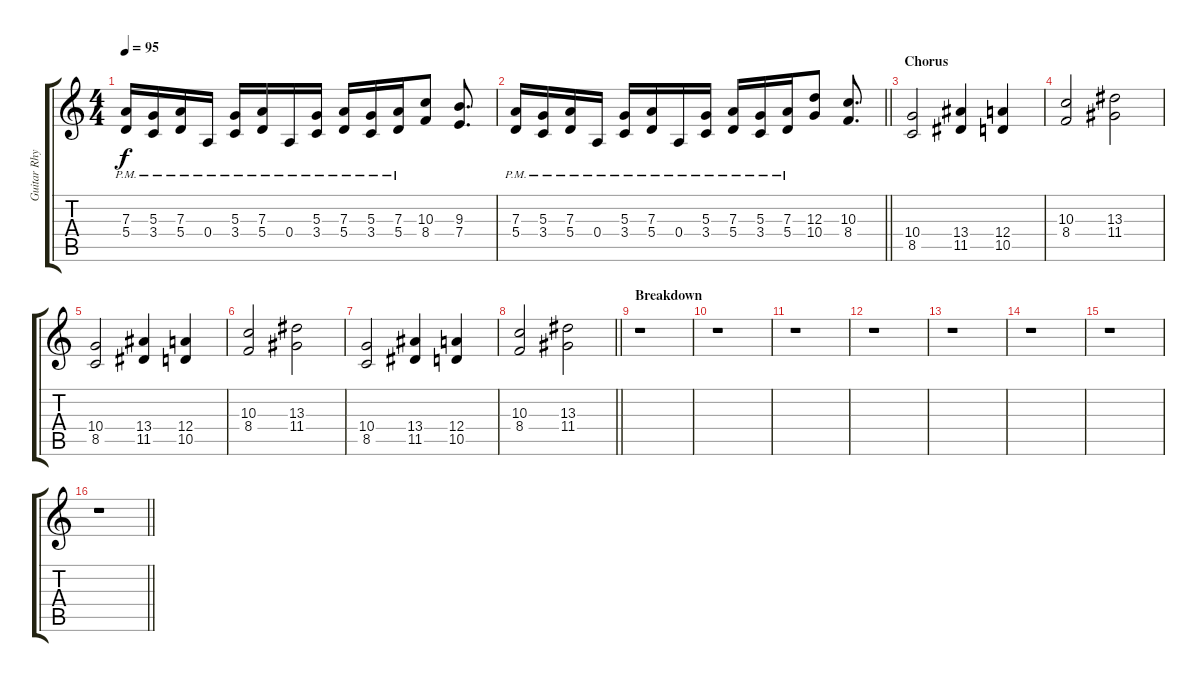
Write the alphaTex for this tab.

\track ("Guitar Rhythm" "Guitar Rhy") {instrument distortionguitar}
\staff {score tabs}
\tuning (B3 Gb3 D3 A2 E2 B1) {hide}
\ts (4 4)
\tempo 95
\clef g2
\ks c
(7.3{pm} 5.4{pm}).16{dy f} (5.3{pm} 3.4{pm}).16 (7.3{pm} 5.4{pm}).16 0.4{pm}.16 (5.3{pm} 3.4{pm}).16 (7.3{pm} 5.4{pm}).16 0.4{pm}.16 (5.3{pm} 3.4{pm}).16 (7.3{pm} 5.4{pm}).16 (5.3{pm} 3.4{pm}).16 (7.3{pm} 5.4{pm}).16 (10.3 8.4).8 (9.3 7.4).8{d} |
\barLineRight lightlight
(7.3{pm} 5.4{pm}).16 (5.3{pm} 3.4{pm}).16 (7.3{pm} 5.4{pm}).16 0.4{pm}.16 (5.3{pm} 3.4{pm}).16 (7.3{pm} 5.4{pm}).16 0.4{pm}.16 (5.3{pm} 3.4{pm}).16 (7.3{pm} 5.4{pm}).16 (5.3{pm} 3.4{pm}).16 (7.3{pm} 5.4{pm}).16 (12.3 10.4).8 (10.3 8.4).8{d} |
\section ("" "Chorus")
(10.4 8.5).2 (13.4 11.5).4 (12.4 10.5).4 |
(10.3 8.4).2 (13.3 11.4).2 |
(10.4 8.5).2 (13.4 11.5).4 (12.4 10.5).4 |
(10.3 8.4).2 (13.3 11.4).2 |
(10.4 8.5).2 (13.4 11.5).4 (12.4 10.5).4 |
\barLineRight lightlight
(10.3 8.4).2 (13.3 11.4).2 |
\section ("" "Breakdown")
r.1 |
r.1 |
r.1 |
r.1 |
r.1 |
r.1 |
r.1 |
\barLineRight lightlight
r.1
